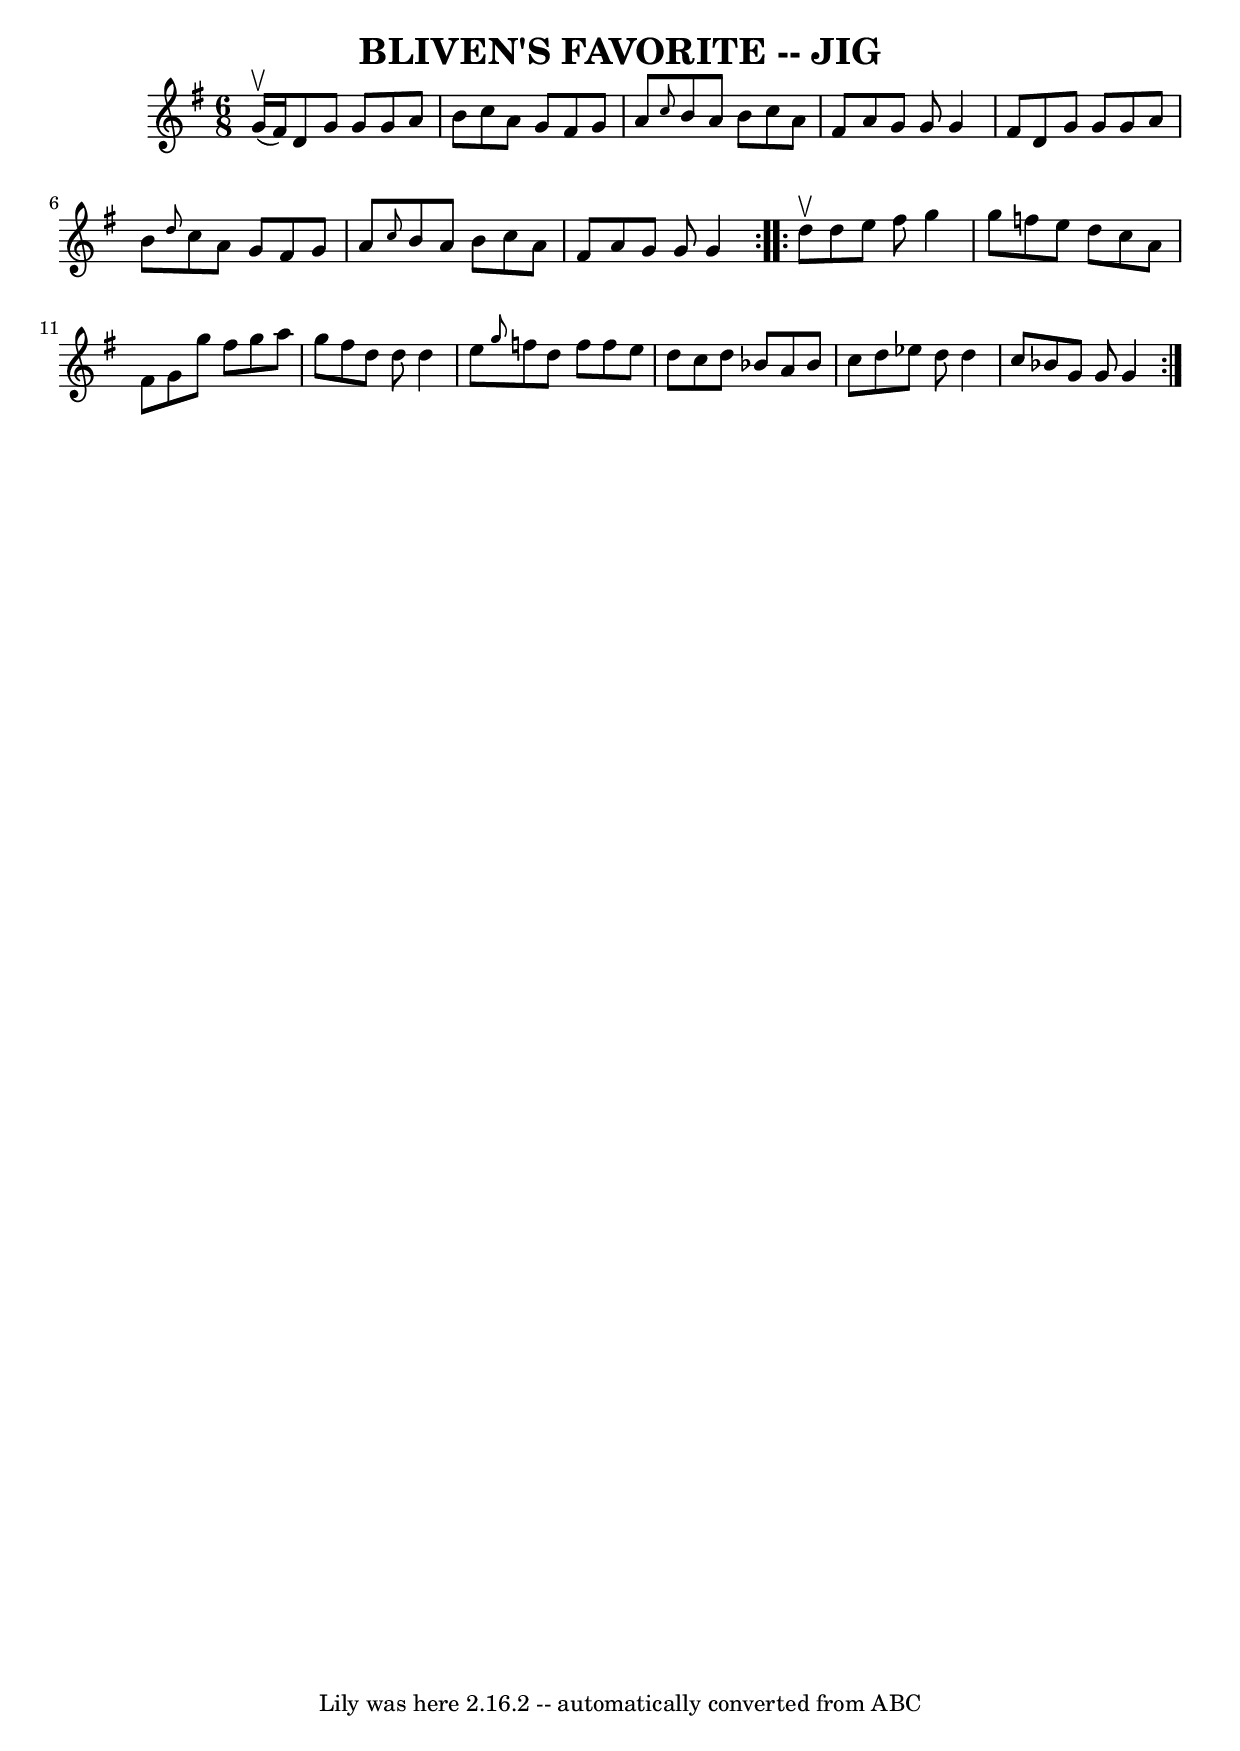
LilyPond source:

\version "2.16.2"
\include "Mammoth.ily"
\header {
  %% book = "Ryan's Mammoth Collection of Fiddle Tunes"
  crossRefNumber = "1"
  footnotes = ""
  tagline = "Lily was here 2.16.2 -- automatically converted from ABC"
  title = "BLIVEN'S FAVORITE -- JIG"

}
voicedefault =  {



  \repeat volta 2 {

    \time 6/8 
    \key g \major g'16 (^\upbow fis'16)       |
    d'8    
    g'8 g'8 g'8 a'8 b'8    |
    c''8 a'8 g'8 fis'8    
    g'8 a'8    |
    \grace { c''8  
	   } b'8 a'8 b'8 c''8 a'8   
    fis'8    |
    a'8 g'8 g'8 g'4 fis'8        |
    d'8    
    g'8 g'8 g'8 a'8 b'8    |
    \grace { d''8  
	   } c''8 a'8   
    g'8 fis'8 g'8 a'8    |
    \grace { c''8  
	   } b'8 a'8 b'8 
    c''8 a'8 fis'8    |
    a'8 g'8 g'8 g'4    
  }     

  \repeat volta 2 {
    d''8^\upbow       |
    d''8 e''8 fis''8    
    g''4 g''8    |
    f''8 e''8 d''8 c''8 a'8 fis'8    
    |
    g'8 g''8 fis''8 g''8 a''8 g''8    |
    fis''8   
    d''8 d''8 d''4 e''8        |
    \grace { g''8  
	   } f''8    
    d''8 f''8 f''8 e''8 d''8    |
    c''8 d''8 bes'8 a'8 
    bes'8 c''8    |
    d''8 ees''8 d''8 d''4 c''8    
    |
    bes'8 g'8 g'8 g'4    
  }   

}

\score{
  <<

    \context Staff="default"
    {
      \voicedefault 
      
    }

  >>
  \layout {
    
  }
  \midi {
  }

}
